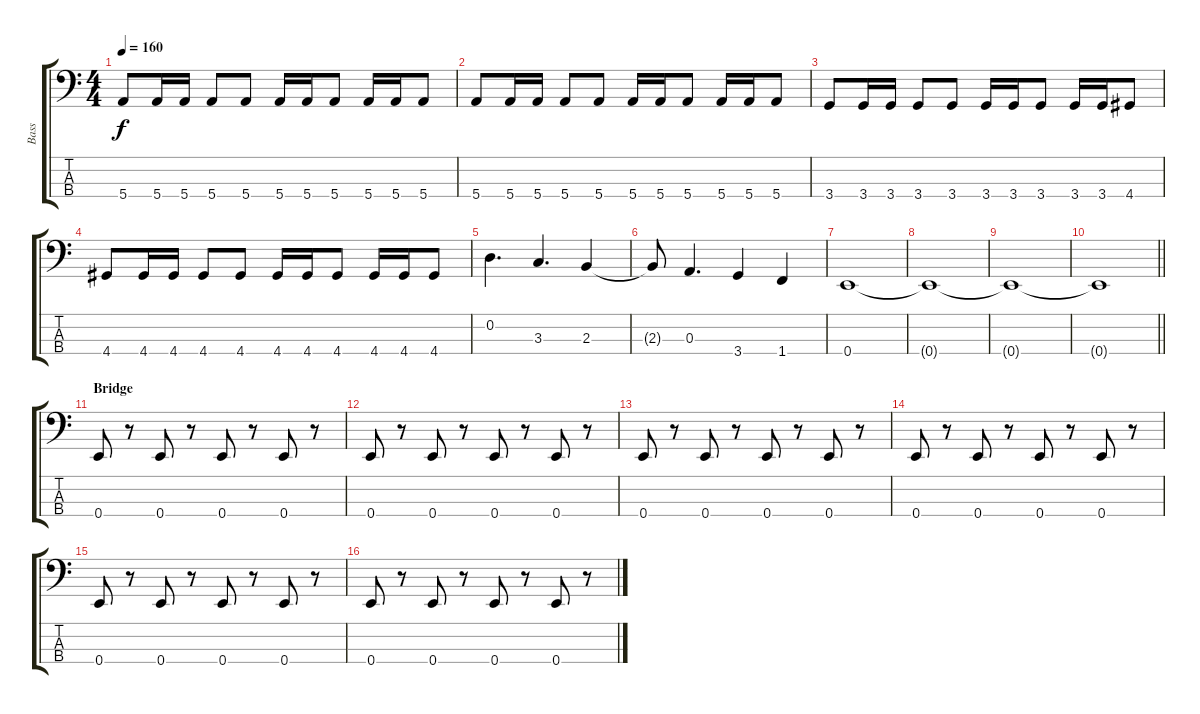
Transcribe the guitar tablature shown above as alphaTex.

\track ("Bass" "Bass") {instrument electricbassfinger}
\staff {score tabs}
\tuning (G2 D2 A1 E1) {hide}
\ts (4 4)
\tempo 160
\clef f4
\ks c
5.4.8{dy f} 5.4.16 5.4.16 5.4.8 5.4.8 5.4.16 5.4.16 5.4.8 5.4.16 5.4.16 5.4.8 |
5.4.8 5.4.16 5.4.16 5.4.8 5.4.8 5.4.16 5.4.16 5.4.8 5.4.16 5.4.16 5.4.8 |
3.4.8 3.4.16 3.4.16 3.4.8 3.4.8 3.4.16 3.4.16 3.4.8 3.4.16 3.4.16 4.4.8 |
4.4.8 4.4.16 4.4.16 4.4.8 4.4.8 4.4.16 4.4.16 4.4.8 4.4.16 4.4.16 4.4.8 |
0.2.4{d} 3.3.4{d} 2.3.4 |
2.3{t}.8 0.3.4{d} 3.4.4 1.4.4 |
0.4.1 |
0.4{t}.1 |
0.4{t}.1 |
\barLineRight lightlight
0.4{t}.1 |
\section ("" "Bridge")
0.4.8 r.8 0.4.8 r.8 0.4.8 r.8 0.4.8 r.8 |
0.4.8 r.8 0.4.8 r.8 0.4.8 r.8 0.4.8 r.8 |
0.4.8 r.8 0.4.8 r.8 0.4.8 r.8 0.4.8 r.8 |
0.4.8 r.8 0.4.8 r.8 0.4.8 r.8 0.4.8 r.8 |
0.4.8 r.8 0.4.8 r.8 0.4.8 r.8 0.4.8 r.8 |
0.4.8 r.8 0.4.8 r.8 0.4.8 r.8 0.4.8 r.8
